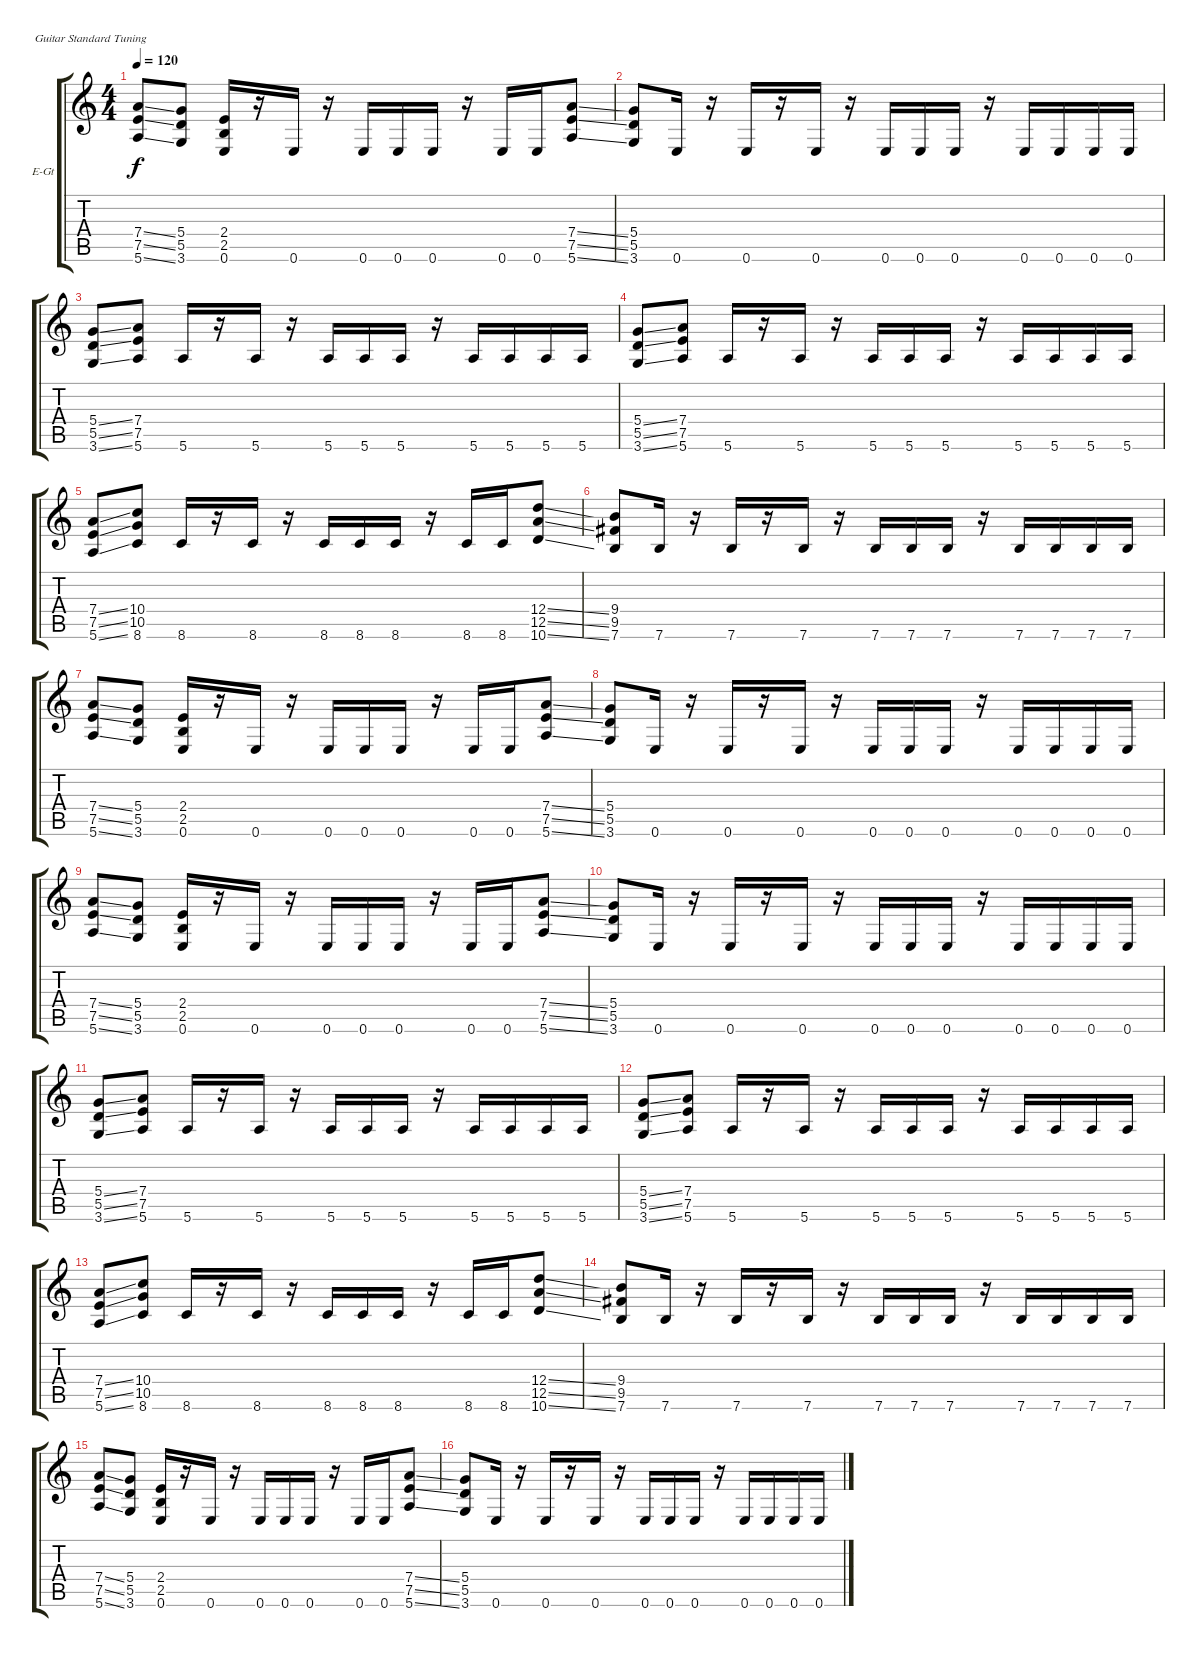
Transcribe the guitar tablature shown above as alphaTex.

\bracketExtendMode groupsimilarinstruments
\firstSystemTrackNameOrientation horizontal
\otherSystemsTrackNameOrientation horizontal
\track ("Гитара II" "E-Gt") {instrument distortionguitar}
\staff {score tabs}
\tuning (E4 B3 G3 D3 A2 E2)
\ts (4 4)
\tempo 120
\clef g2
\ks c
(7.4{ss} 7.5{ss} 5.6{ss}).8{dy f} (5.4 5.5 3.6).8 (2.4 2.5 0.6).16 r.16 0.6.16 r.16 0.6.16 0.6.16 0.6.16 r.16 0.6.16 0.6.16 (7.4{ss} 7.5{ss} 5.6{ss}).8 |
(5.4 5.5 3.6).8 0.6.16 r.16 0.6.16 r.16 0.6.16 r.16 0.6.16 0.6.16 0.6.16 r.16 0.6.16 0.6.16 0.6.16 0.6.16 |
(5.4{ss} 5.5{ss} 3.6{ss}).8 (7.4 7.5 5.6).8 5.6.16 r.16 5.6.16 r.16 5.6.16 5.6.16 5.6.16 r.16 5.6.16 5.6.16 5.6.16 5.6.16 |
(5.4{ss} 5.5{ss} 3.6{ss}).8 (7.4 7.5 5.6).8 5.6.16 r.16 5.6.16 r.16 5.6.16 5.6.16 5.6.16 r.16 5.6.16 5.6.16 5.6.16 5.6.16 |
(7.4{ss} 7.5{ss} 5.6{ss}).8 (10.4 10.5 8.6).8 8.6.16 r.16 8.6.16 r.16 8.6.16 8.6.16 8.6.16 r.16 8.6.16 8.6.16 (12.4{ss} 12.5{ss} 10.6{ss}).8 |
(9.4 9.5 7.6).8 7.6.16 r.16 7.6.16 r.16 7.6.16 r.16 7.6.16 7.6.16 7.6.16 r.16 7.6.16 7.6.16 7.6.16 7.6.16 |
(7.4{ss} 7.5{ss} 5.6{ss}).8 (5.4 5.5 3.6).8 (2.4 2.5 0.6).16 r.16 0.6.16 r.16 0.6.16 0.6.16 0.6.16 r.16 0.6.16 0.6.16 (7.4{ss} 7.5{ss} 5.6{ss}).8 |
(5.4 5.5 3.6).8 0.6.16 r.16 0.6.16 r.16 0.6.16 r.16 0.6.16 0.6.16 0.6.16 r.16 0.6.16 0.6.16 0.6.16 0.6.16 |
(7.4{ss} 7.5{ss} 5.6{ss}).8 (5.4 5.5 3.6).8 (2.4 2.5 0.6).16 r.16 0.6.16 r.16 0.6.16 0.6.16 0.6.16 r.16 0.6.16 0.6.16 (7.4{ss} 7.5{ss} 5.6{ss}).8 |
(5.4 5.5 3.6).8 0.6.16 r.16 0.6.16 r.16 0.6.16 r.16 0.6.16 0.6.16 0.6.16 r.16 0.6.16 0.6.16 0.6.16 0.6.16 |
(5.4{ss} 5.5{ss} 3.6{ss}).8 (7.4 7.5 5.6).8 5.6.16 r.16 5.6.16 r.16 5.6.16 5.6.16 5.6.16 r.16 5.6.16 5.6.16 5.6.16 5.6.16 |
(5.4{ss} 5.5{ss} 3.6{ss}).8 (7.4 7.5 5.6).8 5.6.16 r.16 5.6.16 r.16 5.6.16 5.6.16 5.6.16 r.16 5.6.16 5.6.16 5.6.16 5.6.16 |
(7.4{ss} 7.5{ss} 5.6{ss}).8 (10.4 10.5 8.6).8 8.6.16 r.16 8.6.16 r.16 8.6.16 8.6.16 8.6.16 r.16 8.6.16 8.6.16 (12.4{ss} 12.5{ss} 10.6{ss}).8 |
(9.4 9.5 7.6).8 7.6.16 r.16 7.6.16 r.16 7.6.16 r.16 7.6.16 7.6.16 7.6.16 r.16 7.6.16 7.6.16 7.6.16 7.6.16 |
(7.4{ss} 7.5{ss} 5.6{ss}).8 (5.4 5.5 3.6).8 (2.4 2.5 0.6).16 r.16 0.6.16 r.16 0.6.16 0.6.16 0.6.16 r.16 0.6.16 0.6.16 (7.4{ss} 7.5{ss} 5.6{ss}).8 |
(5.4 5.5 3.6).8 0.6.16 r.16 0.6.16 r.16 0.6.16 r.16 0.6.16 0.6.16 0.6.16 r.16 0.6.16 0.6.16 0.6.16 0.6.16
